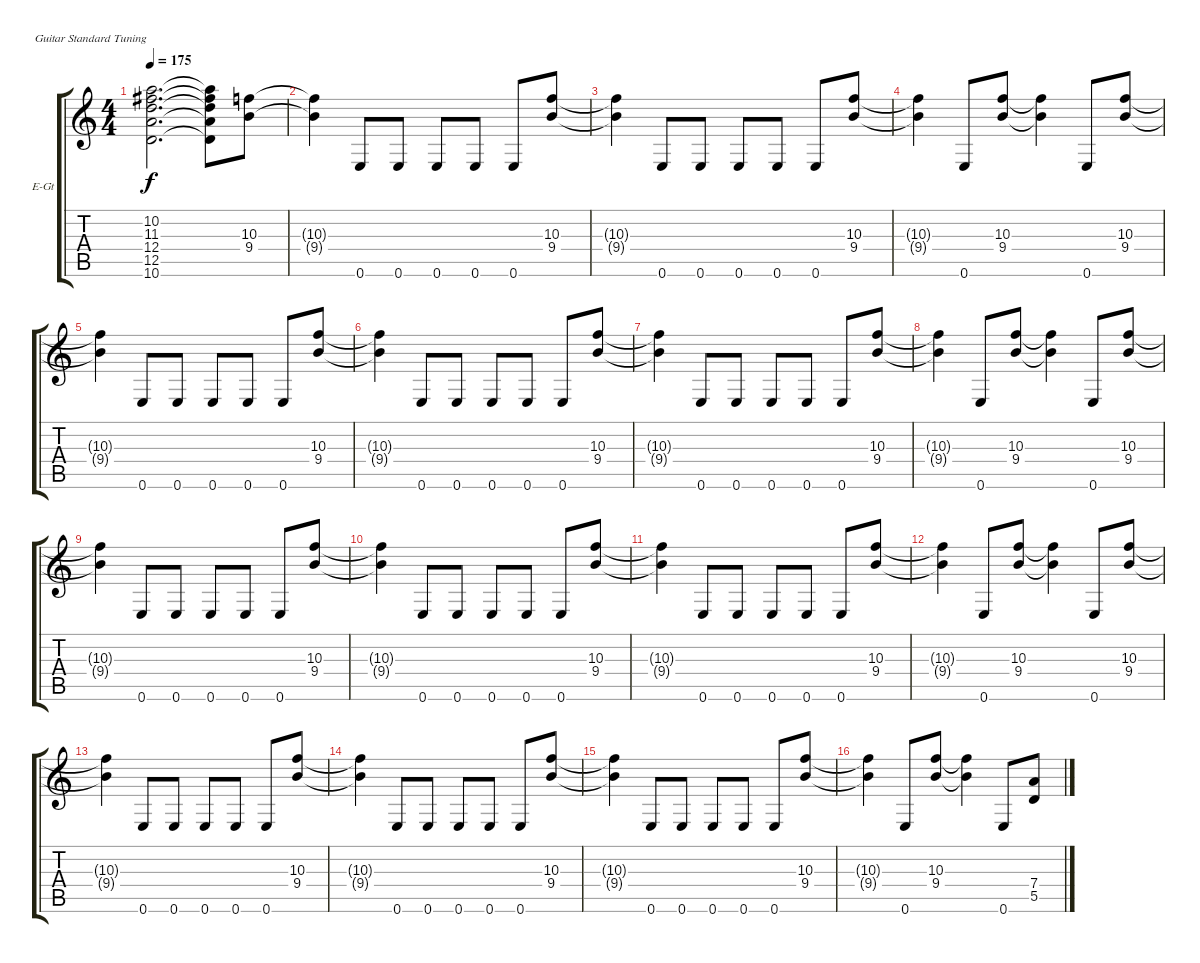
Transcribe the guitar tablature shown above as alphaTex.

\defaultSystemsLayout 4
\bracketExtendMode groupsimilarinstruments
\firstSystemTrackNameOrientation horizontal
\otherSystemsTrackNameOrientation horizontal
\track ("Guitar" "E-Gt") {instrument distortionguitar}
\staff {score tabs}
\tuning (E4 B3 G3 D3 A2 E2)
\ts (4 4)
\tempo 175
\clef g2
\scale
1.03909
\ks c
(12.5{t} 12.4{t} 11.3{t} 10.2{t} 10.6{t}).2{d dy f} (12.5{t} 12.4{t} 11.3{t} 10.2{t} 10.6{t}).8 (9.4 10.3).8 |
\scale
0.960908 (9.4{t} 10.3{t}).4 0.6.8 0.6.8 0.6.8 0.6.8 0.6.8 (9.4 10.3).8 |
\scale
1.03909 (9.4{t} 10.3{t}).4 0.6.8 0.6.8 0.6.8 0.6.8 0.6.8 (9.4 10.3).8 |
\scale
0.960908 (9.4{t} 10.3{t}).4 0.6.8 (9.4 10.3).8 (9.4{t} 10.3{t}).4 0.6.8 (9.4 10.3).8 |
\scale
1.03909 (9.4{t} 10.3{t}).4 0.6.8 0.6.8 0.6.8 0.6.8 0.6.8 (9.4 10.3).8 |
\scale
0.960908 (9.4{t} 10.3{t}).4 0.6.8 0.6.8 0.6.8 0.6.8 0.6.8 (9.4 10.3).8 |
\scale
1.03909 (9.4{t} 10.3{t}).4 0.6.8 0.6.8 0.6.8 0.6.8 0.6.8 (9.4 10.3).8 |
\scale
0.960908 (9.4{t} 10.3{t}).4 0.6.8 (9.4 10.3).8 (9.4{t} 10.3{t}).4 0.6.8 (9.4 10.3).8 |
\scale
1.03909 (9.4{t} 10.3{t}).4 0.6.8 0.6.8 0.6.8 0.6.8 0.6.8 (9.4 10.3).8 |
\scale
0.960908 (9.4{t} 10.3{t}).4 0.6.8 0.6.8 0.6.8 0.6.8 0.6.8 (9.4 10.3).8 |
\scale
1.03909 (9.4{t} 10.3{t}).4 0.6.8 0.6.8 0.6.8 0.6.8 0.6.8 (9.4 10.3).8 |
\scale
0.960908 (9.4{t} 10.3{t}).4 0.6.8 (9.4 10.3).8 (9.4{t} 10.3{t}).4 0.6.8 (9.4 10.3).8 |
\scale
1.03909 (9.4{t} 10.3{t}).4 0.6.8 0.6.8 0.6.8 0.6.8 0.6.8 (9.4 10.3).8 |
\scale
0.960908 (9.4{t} 10.3{t}).4 0.6.8 0.6.8 0.6.8 0.6.8 0.6.8 (9.4 10.3).8 |
\scale
1.03909 (9.4{t} 10.3{t}).4 0.6.8 0.6.8 0.6.8 0.6.8 0.6.8 (9.4 10.3).8 |
\scale
0.960908 (9.4{t} 10.3{t}).4 0.6.8 (9.4 10.3).8 (9.4{t} 10.3{t}).4 0.6.8 (5.5 7.4).8
